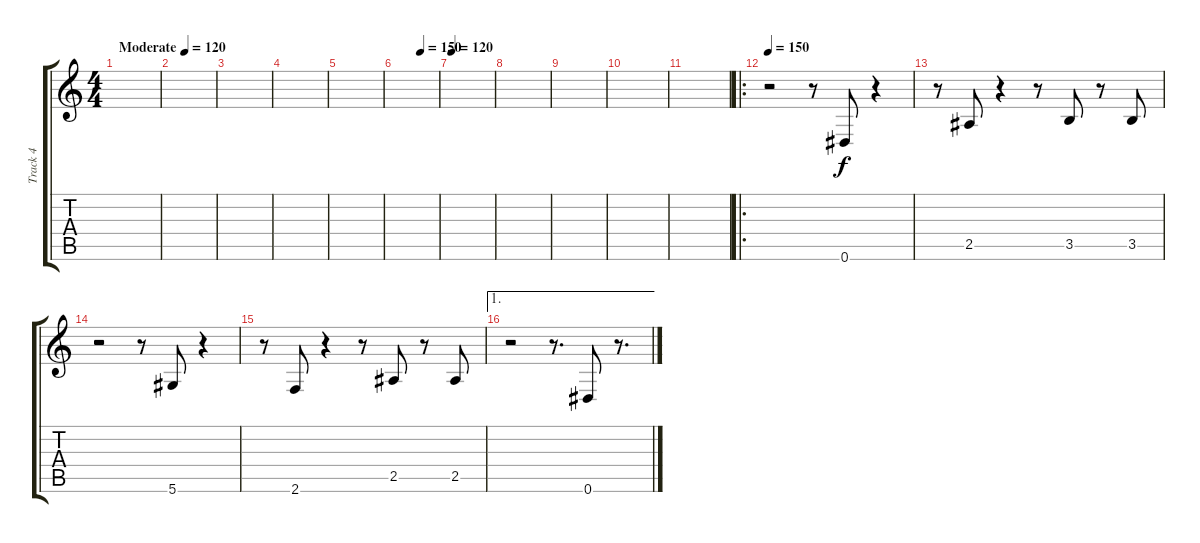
\track ("Track 4" "Track 4") {instrument electricbasspick}
\staff {score tabs}
\tuning (Eb4 Bb3 Gb3 Db3 Ab2 Eb2) {hide}
\ts (4 4)
\tempo (120 "Moderate")
\clef g2
\ks c
|
|
|
|
|
\tempo (150 0.5833333333333334)
|
\tempo 120
|
|
|
|
|
\ro
\tempo 150
r.2 r.8 0.6.8 r.4 |
r.8 2.5.8 r.4 r.8 3.5.8 r.8 3.5.8 |
r.2 r.8 5.6.8 r.4 |
r.8 2.6.8 r.4 r.8 2.5.8 r.8 2.5.8 |
\ae 1
r.2 r.8{d} 0.6.8 r.8{d}
